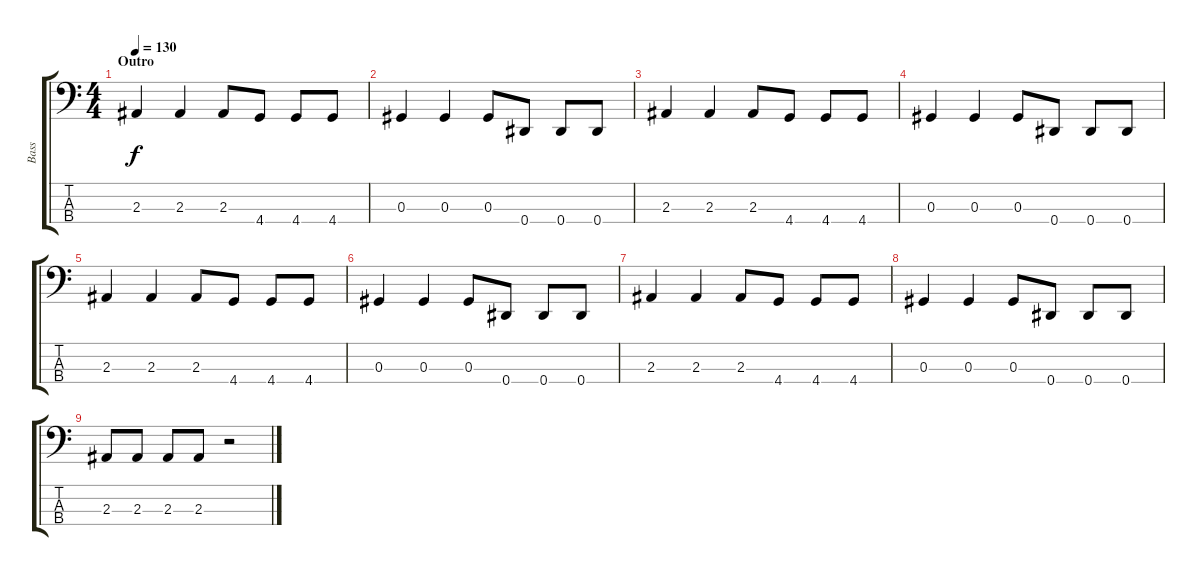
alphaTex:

\track ("Bass" "Bass") {instrument electricbassfinger}
\staff {score tabs}
\tuning (Gb2 Db2 Ab1 Eb1) {hide}
\ts (4 4)
\section ("" "Outro")
\tempo 130
\clef f4
\ks c
2.3.4{dy f} 2.3.4 2.3.8 4.4.8 4.4.8 4.4.8 |
0.3.4 0.3.4 0.3.8 0.4.8 0.4.8 0.4.8 |
2.3.4 2.3.4 2.3.8 4.4.8 4.4.8 4.4.8 |
0.3.4 0.3.4 0.3.8 0.4.8 0.4.8 0.4.8 |
2.3.4 2.3.4 2.3.8 4.4.8 4.4.8 4.4.8 |
0.3.4 0.3.4 0.3.8 0.4.8 0.4.8 0.4.8 |
2.3.4 2.3.4 2.3.8 4.4.8 4.4.8 4.4.8 |
0.3.4 0.3.4 0.3.8 0.4.8 0.4.8 0.4.8 |
2.3.8 2.3.8 2.3.8 2.3.8 r.2
